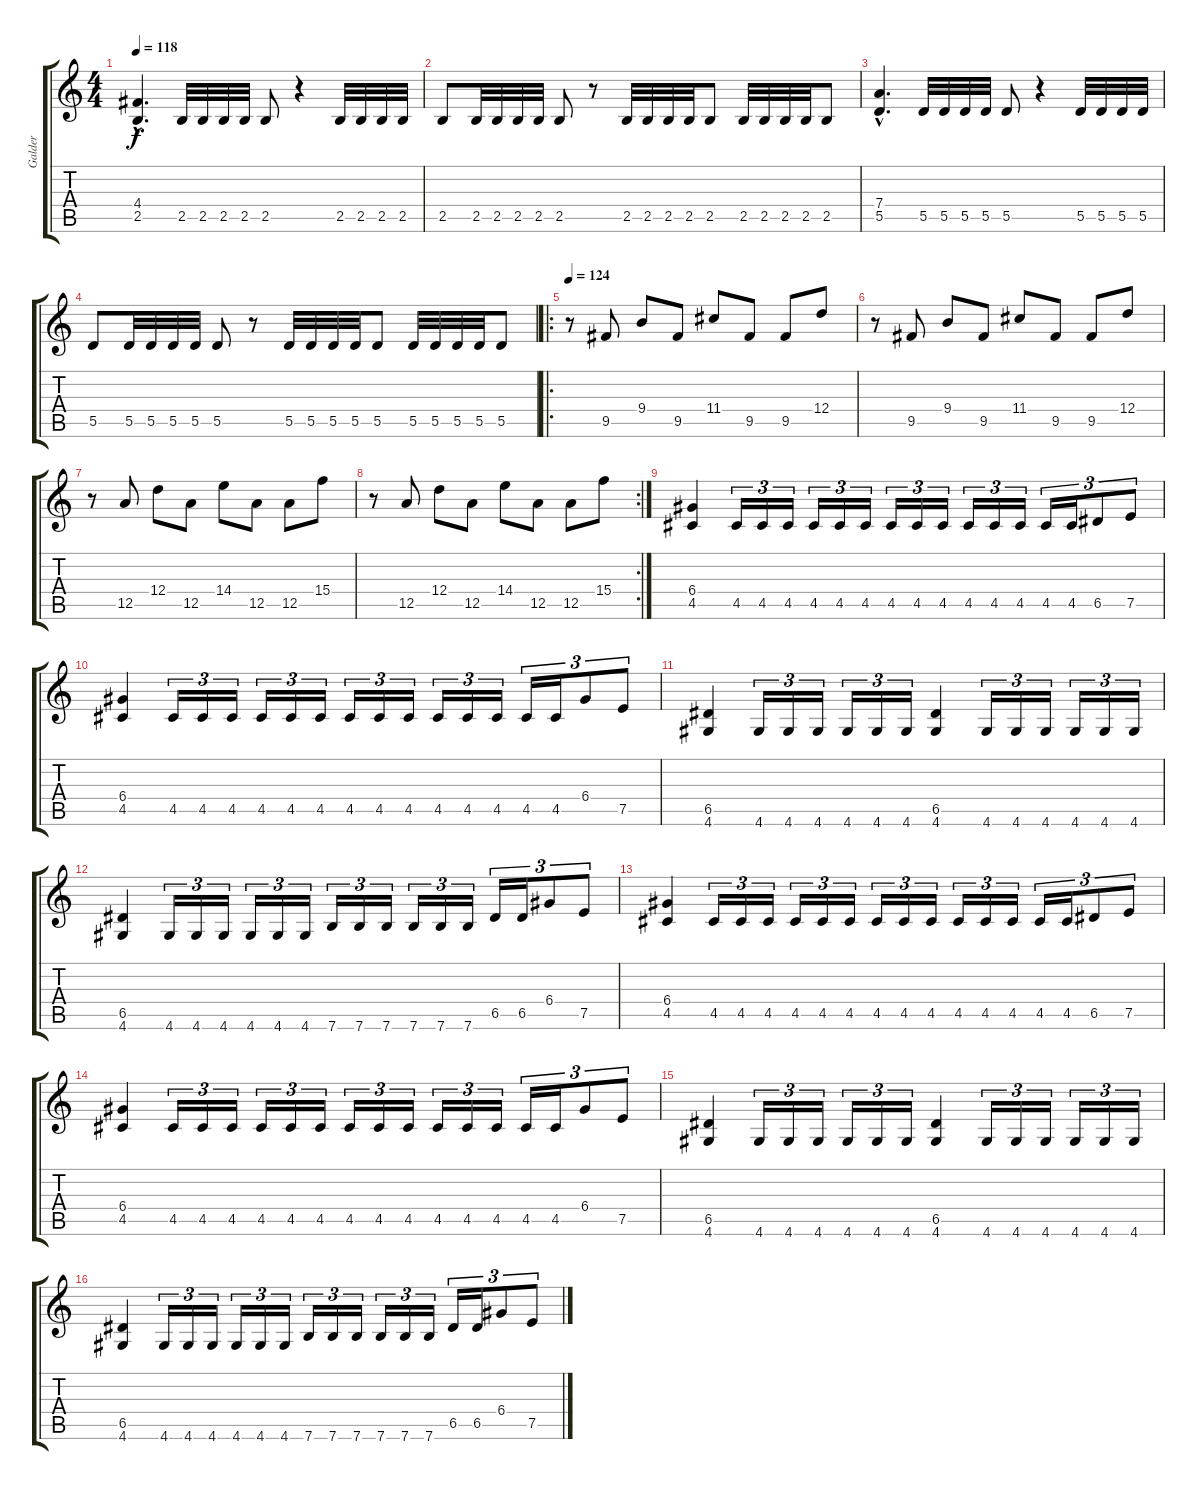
\track ("Galder" "Galder") {instrument distortionguitar}
\staff {score tabs}
\tuning (E4 B3 G3 D3 A2 E2) {hide}
\ts (4 4)
\tempo 118
\clef g2
\ks c
(4.4{hac} 2.5{hac}).4{d dy f} 2.5.32 2.5.32 2.5.32 2.5.32 2.5.8 r.4 2.5.32 2.5.32 2.5.32 2.5.32 |
2.5.8 2.5.32 2.5.32 2.5.32 2.5.32 2.5.8 r.8 2.5.32 2.5.32 2.5.32 2.5.32 2.5.8 2.5.32 2.5.32 2.5.32 2.5.32 2.5.8 |
(7.4{hac} 5.5{hac}).4{d} 5.5.32 5.5.32 5.5.32 5.5.32 5.5.8 r.4 5.5.32 5.5.32 5.5.32 5.5.32 |
5.5.8 5.5.32 5.5.32 5.5.32 5.5.32 5.5.8 r.8 5.5.32 5.5.32 5.5.32 5.5.32 5.5.8 5.5.32 5.5.32 5.5.32 5.5.32 5.5.8 |
\ro
\tempo 124
r.8 9.5.8 9.4.8 9.5.8 11.4.8 9.5.8 9.5.8 12.4.8 |
r.8 9.5.8 9.4.8 9.5.8 11.4.8 9.5.8 9.5.8 12.4.8 |
r.8 12.5.8 12.4.8 12.5.8 14.4.8 12.5.8 12.5.8 15.4.8 |
\rc 2
r.8 12.5.8 12.4.8 12.5.8 14.4.8 12.5.8 12.5.8 15.4.8 |
(6.4 4.5).4 4.5.16{tu (3 2)} 4.5.16{tu (3 2)} 4.5.16{tu (3 2)} 4.5.16{tu (3 2)} 4.5.16{tu (3 2)} 4.5.16{tu (3 2)} 4.5.16{tu (3 2)} 4.5.16{tu (3 2)} 4.5.16{tu (3 2)} 4.5.16{tu (3 2)} 4.5.16{tu (3 2)} 4.5.16{tu (3 2)} 4.5.16{tu (3 2)} 4.5.16{tu (3 2)} 6.5.8{tu (3 2)} 7.5.8{tu (3 2)} |
(6.4 4.5).4 4.5.16{tu (3 2)} 4.5.16{tu (3 2)} 4.5.16{tu (3 2)} 4.5.16{tu (3 2)} 4.5.16{tu (3 2)} 4.5.16{tu (3 2)} 4.5.16{tu (3 2)} 4.5.16{tu (3 2)} 4.5.16{tu (3 2)} 4.5.16{tu (3 2)} 4.5.16{tu (3 2)} 4.5.16{tu (3 2)} 4.5.16{tu (3 2)} 4.5.16{tu (3 2)} 6.4.8{tu (3 2)} 7.5.8{tu (3 2)} |
(6.5 4.6).4 4.6.16{tu (3 2)} 4.6.16{tu (3 2)} 4.6.16{tu (3 2)} 4.6.16{tu (3 2)} 4.6.16{tu (3 2)} 4.6.16{tu (3 2)} (6.5 4.6).4 4.6.16{tu (3 2)} 4.6.16{tu (3 2)} 4.6.16{tu (3 2)} 4.6.16{tu (3 2)} 4.6.16{tu (3 2)} 4.6.16{tu (3 2)} |
(6.5 4.6).4 4.6.16{tu (3 2)} 4.6.16{tu (3 2)} 4.6.16{tu (3 2)} 4.6.16{tu (3 2)} 4.6.16{tu (3 2)} 4.6.16{tu (3 2)} 7.6.16{tu (3 2)} 7.6.16{tu (3 2)} 7.6.16{tu (3 2)} 7.6.16{tu (3 2)} 7.6.16{tu (3 2)} 7.6.16{tu (3 2)} 6.5.16{tu (3 2)} 6.5.16{tu (3 2)} 6.4.8{tu (3 2)} 7.5.8{tu (3 2)} |
(6.4 4.5).4 4.5.16{tu (3 2)} 4.5.16{tu (3 2)} 4.5.16{tu (3 2)} 4.5.16{tu (3 2)} 4.5.16{tu (3 2)} 4.5.16{tu (3 2)} 4.5.16{tu (3 2)} 4.5.16{tu (3 2)} 4.5.16{tu (3 2)} 4.5.16{tu (3 2)} 4.5.16{tu (3 2)} 4.5.16{tu (3 2)} 4.5.16{tu (3 2)} 4.5.16{tu (3 2)} 6.5.8{tu (3 2)} 7.5.8{tu (3 2)} |
(6.4 4.5).4 4.5.16{tu (3 2)} 4.5.16{tu (3 2)} 4.5.16{tu (3 2)} 4.5.16{tu (3 2)} 4.5.16{tu (3 2)} 4.5.16{tu (3 2)} 4.5.16{tu (3 2)} 4.5.16{tu (3 2)} 4.5.16{tu (3 2)} 4.5.16{tu (3 2)} 4.5.16{tu (3 2)} 4.5.16{tu (3 2)} 4.5.16{tu (3 2)} 4.5.16{tu (3 2)} 6.4.8{tu (3 2)} 7.5.8{tu (3 2)} |
(6.5 4.6).4 4.6.16{tu (3 2)} 4.6.16{tu (3 2)} 4.6.16{tu (3 2)} 4.6.16{tu (3 2)} 4.6.16{tu (3 2)} 4.6.16{tu (3 2)} (6.5 4.6).4 4.6.16{tu (3 2)} 4.6.16{tu (3 2)} 4.6.16{tu (3 2)} 4.6.16{tu (3 2)} 4.6.16{tu (3 2)} 4.6.16{tu (3 2)} |
(6.5 4.6).4 4.6.16{tu (3 2)} 4.6.16{tu (3 2)} 4.6.16{tu (3 2)} 4.6.16{tu (3 2)} 4.6.16{tu (3 2)} 4.6.16{tu (3 2)} 7.6.16{tu (3 2)} 7.6.16{tu (3 2)} 7.6.16{tu (3 2)} 7.6.16{tu (3 2)} 7.6.16{tu (3 2)} 7.6.16{tu (3 2)} 6.5.16{tu (3 2)} 6.5.16{tu (3 2)} 6.4.8{tu (3 2)} 7.5.8{tu (3 2)}
